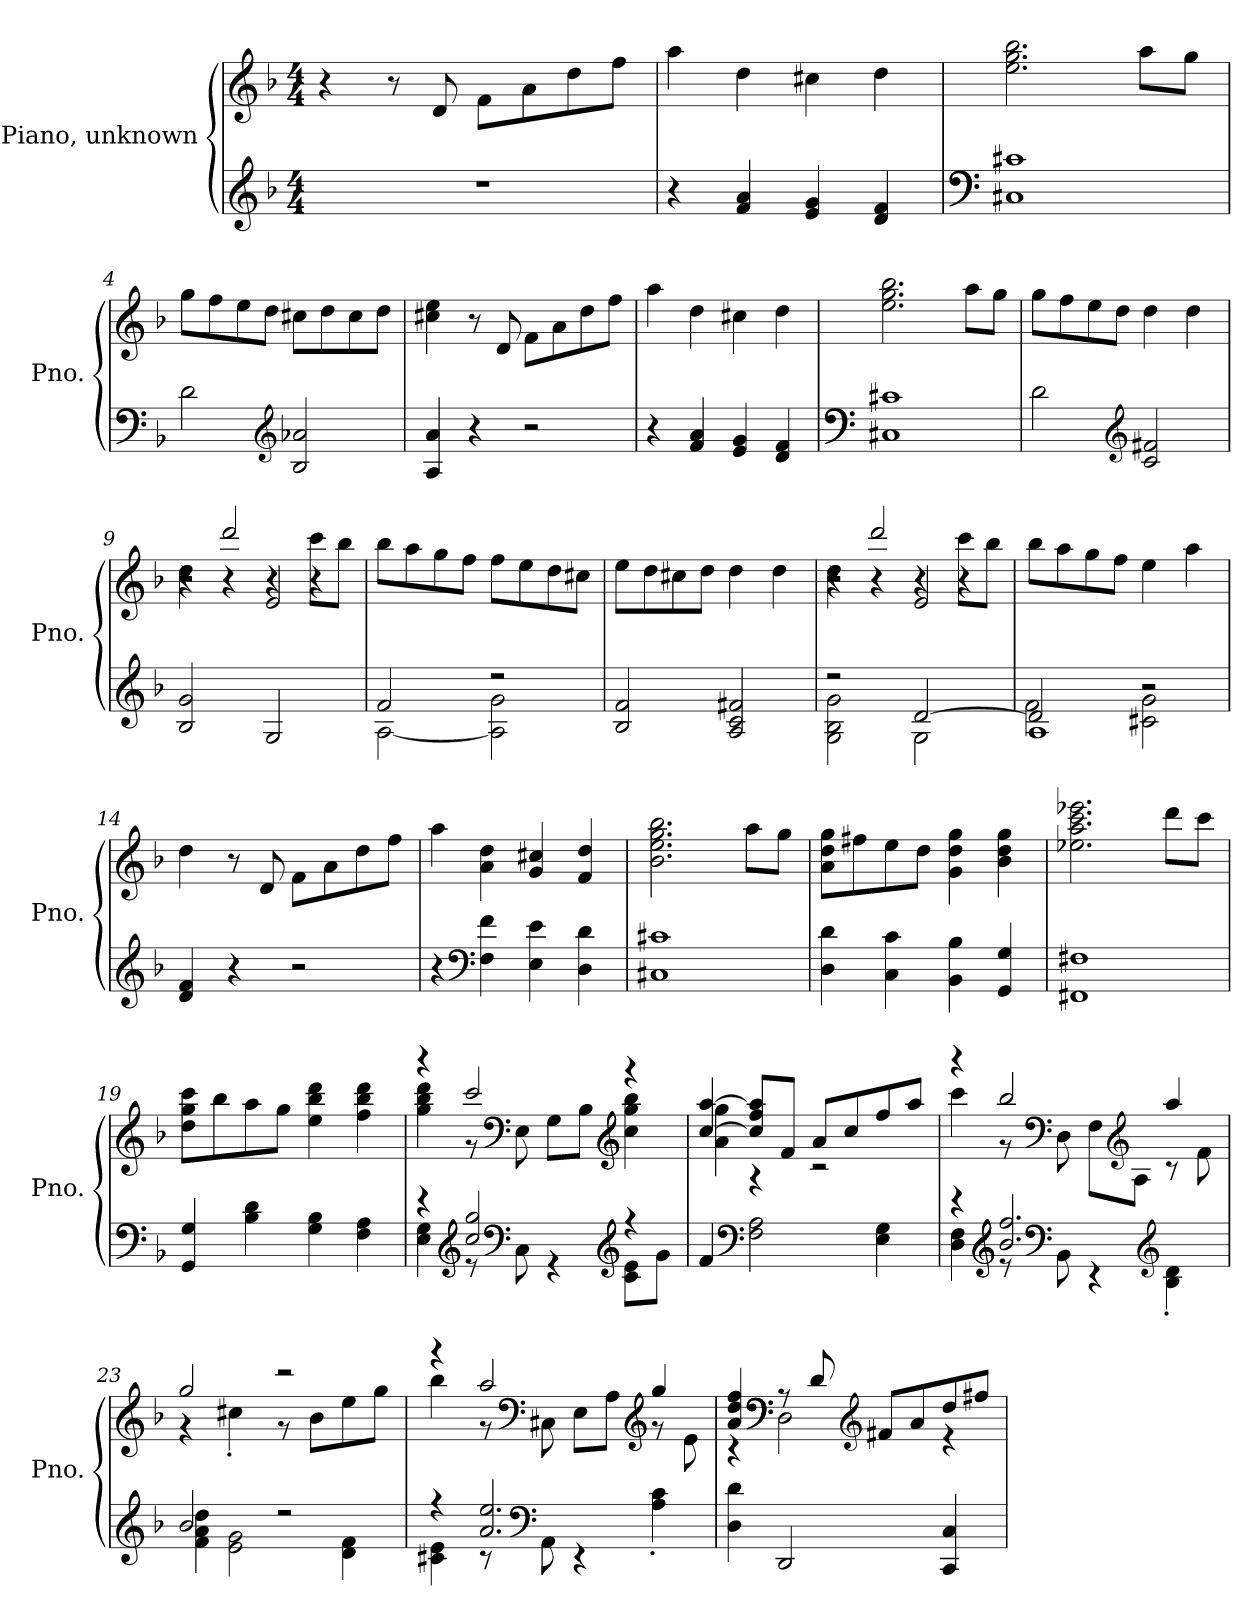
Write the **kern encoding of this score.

**kern	**kern
*part1	*part1
*staff2	*staff1
*I"Piano, unknown	*
*I'Pno.	*
*clefG2	*clefG2
*k[b-]	*k[b-]
*M4/4	*M4/4
*MM120	*MM120
=1	=1
1r	4r
.	8r
.	8d/
.	8f\L
.	8a\
.	8dd\
.	8ff\J
=2	=2
4r	4aa\
4f/ 4a/	4dd\
4e/ 4g/	4cc#X\
4d/ 4f/	4dd\
=3	=3
*clefF4	*
1C#X 1c#X	2.ee\ 2.gg\ 2.bb-\
.	8aa\L
.	8gg\J
=4	=4
2d\	8gg\L
.	8ff\
.	8ee\
.	8dd\J
*clefG2	*
2B-/ 2a-X/	8cc#X\L
.	8dd\
.	8cc#\
.	8dd\J
=5	=5
4A/ 4a/	4cc#X\ 4ee\
4r	8r
.	8d/
2r	8f\L
.	8a\
.	8dd\
.	8ff\J
!!LO:LB:g=z
=6	=6
4r	4aa\
4f/ 4a/	4dd\
4e/ 4g/	4cc#X\
4d/ 4f/	4dd\
=7	=7
*clefF4	*
1C#X 1c#X	2.ee\ 2.gg\ 2.bb-\
.	8aa\L
.	8gg\J
=8	=8
2d\	8gg\L
.	8ff\
.	8ee\
.	8dd\J
*clefG2	*
2c/ 2f#X/	4dd\
.	4dd\
=9	=9
*	*^
*	*	*^
2B-/ 2g/	4r	4dd\	2r
.	2ddd/	4r	.
2G/	.	4r	2e/
.	4r	8ccc\L	.
.	.	8bb-\J	.
*	*v	*v	*v
=10	=10
*^	*
2f/	[2A\	8bb-\L
.	.	8aa\
.	.	8gg\
.	.	8ff\J
2r	2A\] 2g\	8ff\L
.	.	8ee\
.	.	8dd\
.	.	8cc#X\J
*v	*v	*
!!LO:LB:g=z
=11	=11
2B-/ 2f/	8ee\L
.	8dd\
.	8cc#X\
.	8dd\J
2A/ 2c/ 2f#X/	4dd\
.	4dd\
=12	=12
*^	*^
*	*	*	*^
2r	2G\ 2B-\ 2g\	4r	4dd\	2r
.	.	2ddd/	4r	.
[2d/	2G\	.	4r	2e/
.	.	4r	8ccc\L	.
.	.	.	8bb-\J	.
*	*	*v	*v	*v
=13	=13	=13
*	*^	*
2d/]	2f\	1A	8bb-\L
.	.	.	8aa\
.	.	.	8gg\
.	.	.	8ff\J
2r	2c#X\ 2g\	.	4ee\
.	.	.	4aa\
*v	*v	*v	*
=14	=14
4d/ 4f/	4dd\
4r	8r
.	8d/
2r	8f\L
.	8a\
.	8dd\
.	8ff\J
=15	=15
4r	4aa\
*clefF4	*
4F\ 4f\	4a\ 4dd\
4E\ 4e\	4g/ 4cc#X/
4D\ 4d\	4f/ 4dd/
=16	=16
1C#X 1c#X	2.b-\ 2.ee\ 2.gg\ 2.bb-\
.	8aa\L
.	8gg\J
!!LO:LB:g=z
=17	=17
4D\ 4d\	8a\ 8dd\ 8gg\L
.	8ff#X\
4C\ 4c\	8ee\
.	8dd\J
4BB-\ 4B-\	4g\ 4dd\ 4gg\
4GG/ 4G/	4b-\ 4dd\ 4gg\
=18	=18
1FF#X 1F#X	2.ee-X\ 2.aa\ 2.ccc\ 2.eee-X\
.	8ddd\L
.	8ccc\J
=19	=19
4GG/ 4G/	8dd\ 8gg\ 8ccc\L
.	8bb-\
4B-\ 4d\	8aa\
.	8gg\J
4G\ 4B-\	4ee\ 4bb-\ 4ddd\
4F\ 4A\	4ff\ 4bb-\ 4ddd\
=20	=20
*^	*^
4r	4E\ 4G\	4r	4gg\ 4bb-\ 4ddd\
*clefG2	*	*	*
2cc/ 2gg/	8r	2ccc/	8r
*clefF4	*	*clefF4	*
.	8C\	.	8E\
.	4r	.	8G\L
.	.	.	8B-\J
*clefG2	*	*clefG2	*
4r	8c\ 8e\L	4r	4cc\ 4gg\ 4bb-\
.	8g\J	.	.
*v	*v	*	*
=21	=21	=21
4f/	[4cc/ [4aa/	4a\ 4gg\
*clefF4	*	*
2F\ 2A\	8cc/] 8ff/ 8aa/]L	4r
.	8f/J	.
.	8a/L	2r
.	8cc/	.
4E\ 4G\	8ff/	.
.	8aa/J	.
!!LO:LB:g=z	!!
=22	=22	=22
*^	*	*
4r	4D\ 4F\	4r	4ccc\
*clefG2	*	*	*
2.b-/ 2.ff/	8r	2bb-/	8r
*clefF4	*	*clefF4	*
.	8BB-\	.	8D\
.	4r	.	8F\L
*	*	*clefG2	*
.	.	.	8A\J
*clefG2	*	*	*
.	4B-\' 4d\'	4aa/	8r
.	.	.	8f\
=23	=23	=23	=23
2b-/	4f\ 4a\ 4dd\	2gg/	4r
.	2e\ 2g\	.	4cc#X'\
2r	.	2r	8r
.	.	.	8b-\L
.	4d\ 4f\	.	8ee\
.	.	.	8gg\J
=24	=24	=24	=24
4r	4c#X\ 4e\	4r	4bb-\
2.a/ 2.ee/	8r	2aa/	8r
*clefF4	*	*clefF4	*
.	8AA\	.	8C#X\
.	4r	.	8E\L
.	.	.	8A\J
*	*	*clefG2	*
.	4A\' 4c#\'	4gg/	8r
.	.	.	8e\
*v	*v	*	*
!!LO:LB:g=z	!!
=25	=25	=25
4D\ 4d\	4a/ 4dd/ 4ff/	4r
*	*clefF4	*
2DD/	8r	2D\
.	8d/	.
*	*clefG2	*
.	8f#X/L	.
.	8a/	.
4CC/ 4C/	8dd/	4r
.	8ff#X/J	.
*	*v	*v
=	=
*-	*-
